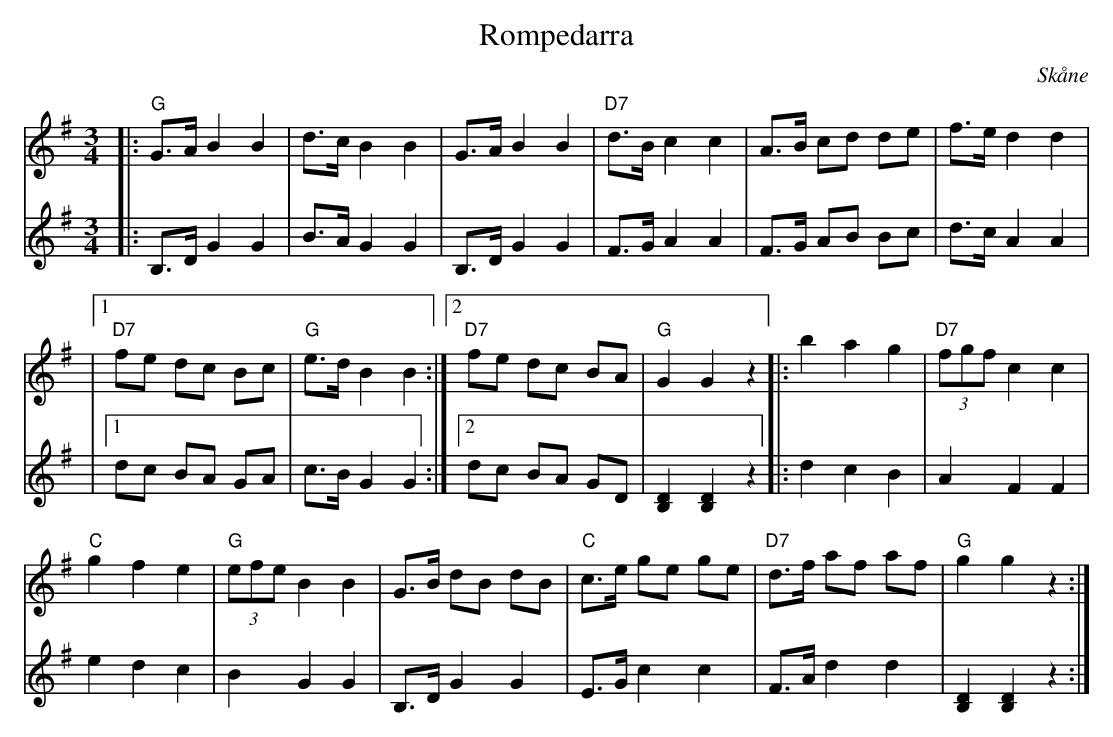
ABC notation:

X:1
T:Rompedarra
O:Skåne
L:1/16
M:3/4
K:G
V:1
|: "G" G3A B4 B4 | d3c B4 B4 | G3A B4 B4 | "D7" d3B c4 c4 | A3B c2d2 d2e2 | f3e d4 d4 |
V:2
|: B,3D G4 G4 | B3A G4 G4 | B,3D G4 G4 | F3G A4 A4 | F3G A2B2 B2c2 | d3c A4 A4 |
V:1
|1 "D7" f2e2 d2c2 B2c2 | "G" e3d B4 B4 :|2 "D7" f2e2 d2c2 B2A2 | "G" G4 G4 z4 |: b4 a4 g4 | "D7" (3f2g2f2 c4 c4 |
V:2
|1 d2c2 B2A2 G2A2 | c3B G4 G4 :|2 d2c2 B2A2 G2D2 | [DB,]4 [DB,]4 z4 |: d4 c4 B4 | A4 F4 F4 |
V:1
"C" g4 f4 e4 | "G" (3e2f2e2 B4 B4 | G3B d2B2 d2B2 | "C" c3e g2e2 g2e2 | "D7" d3f a2f2 a2f2 | "G" g4 g4 z4 :|
V:2
e4 d4 c4 | B4 G4 G4 | B,3D G4 G4 | E3G c4 c4 | F3A d4 d4 | [DB,]4 [DB,]4 z4 :|
